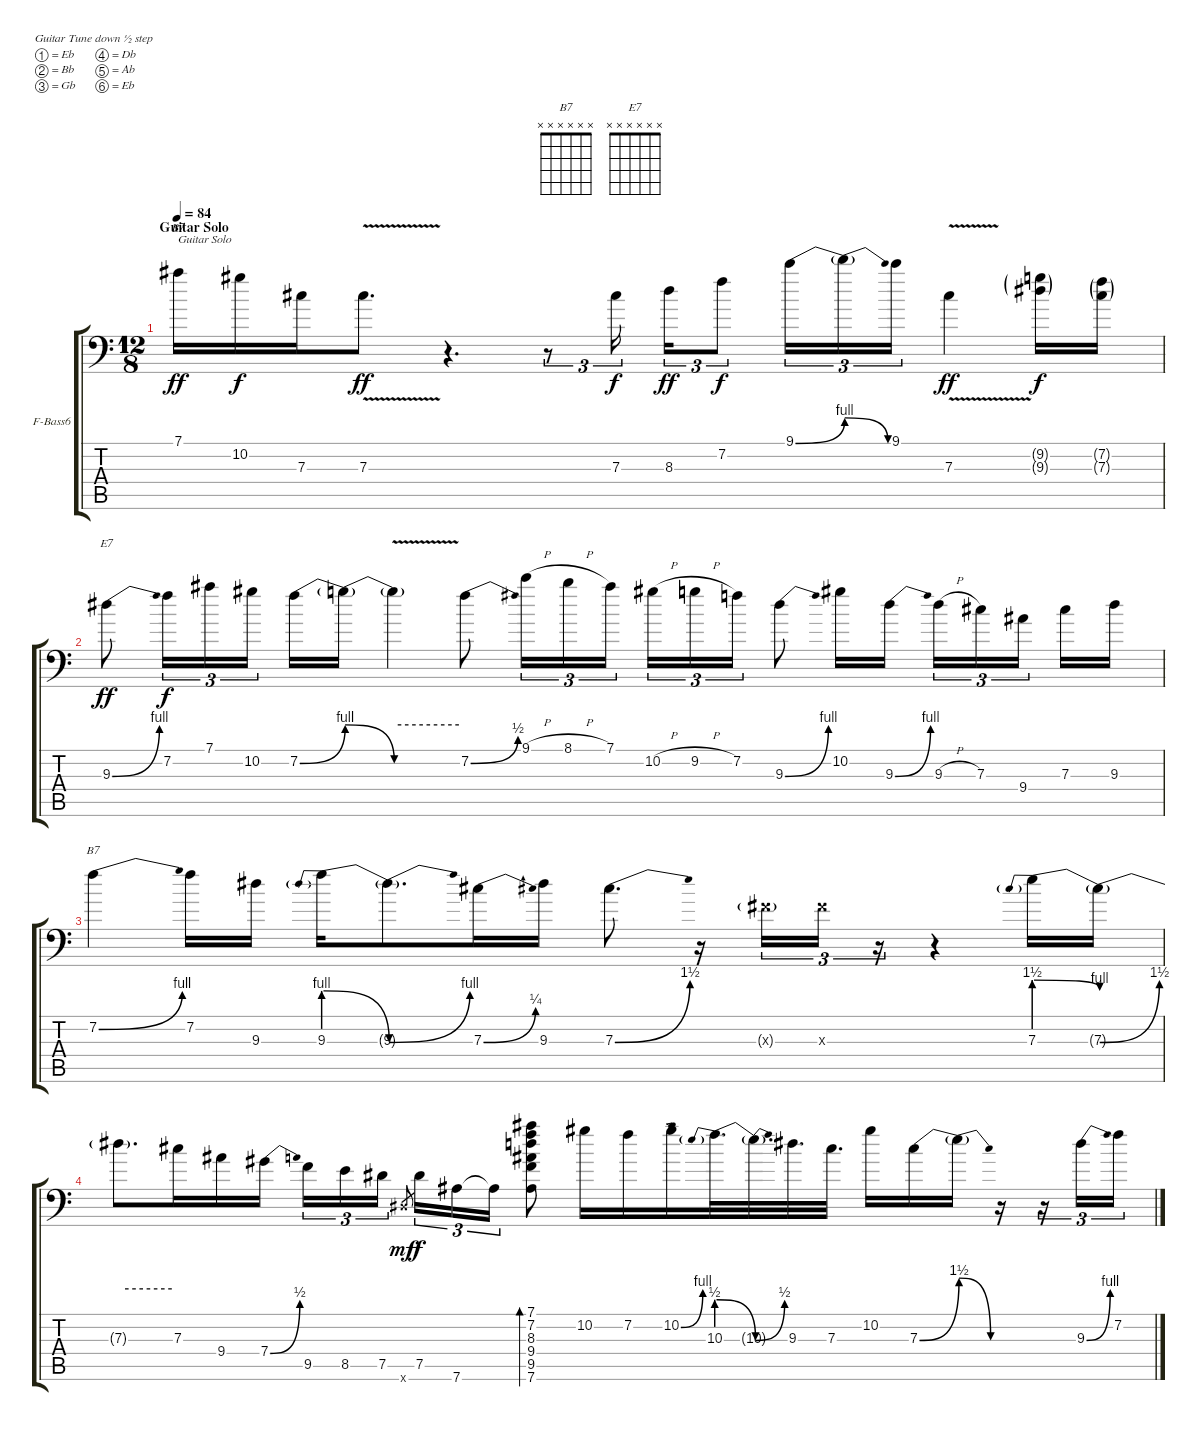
\bracketExtendMode groupsimilarinstruments
\firstSystemTrackNameOrientation horizontal
\otherSystemsTrackNameOrientation horizontal
\track ("Overdub" "F-Bass6") {instrument fretlessbass}
\staff {score tabs}
\tuning (Eb4 Bb3 Gb3 Db3 Ab2 Eb2)
\chord ("B7" x x x x x x)
\chord ("E7" x x x x x x)
\ts (12 8)
\section ("" "Guitar Solo")
\tempo 84
\clef f4
\ks c
7.1.16{ch "B7" txt "Guitar Solo" dy ff} 10.2.16{dy f} 7.3.16 7.3{v}.8{d dy ff} r.4{d} r.8{tu (3 2)} 7.3.16{tu (3 2) dy f} 8.3.16{tu (3 2) dy ff} 7.2.8{tu (3 2) dy f} 9.1{be (bend 0 0 60 4)}.16{tu (3 2)} 9.1{be (release 0 4 60 0) t}.16{tu (3 2)} 9.1.16{tu (3 2)} 7.3{v}.4{dy ff} (9.2{g} 9.3{g}).16{dy f} (7.2{g} 7.3{g}).16 |
9.3{be (bend 0 0 60 4)}.8{ch "E7" dy ff} 7.2.16{tu (3 2) dy f} 7.1.16{tu (3 2)} 10.2.16{tu (3 2)} 7.2{be (bend 0 0 60 4)}.16 7.2{be (release 0 4 60 0) t}.16 7.2{be (hold 0 4 60 4) v t}.4 7.2{be (bend 0 0 60 2)}.8 9.1{h}.16{tu (3 2)} 8.1{h}.16{tu (3 2)} 7.1.16{tu (3 2)} 10.2{h}.16{tu (3 2)} 9.2{h}.16{tu (3 2)} 7.2.16{tu (3 2)} 9.3{be (bend 0 0 60 4)}.8 10.2.16 9.3{be (bend 0 0 60 4)}.16 9.3{h}.16{tu (3 2)} 7.3.16{tu (3 2)} 9.4.16{tu (3 2)} 7.3.16 9.3.16 |
7.2{be (bend 0 0 60 4)}.4{ch "B7"} 7.2.16 9.3.16 9.3{be (prebendrelease 0 4 60 0)}.16 9.3{be (bend 0 0 60 4) t}.8{d} 7.3{be (bend 0 0 60 1)}.16 9.3.16 7.3{be (bend 0 0 60 6)}.8{d} r.16 0.3{g x}.16{tu (3 2)} 0.3{x}.16{tu (3 2)} r.16{tu (3 2)} r.4 7.3{be (prebendrelease 0 6 60 4)}.16 7.3{be (bend 0 0 60 6) t}.16 |
7.3{be (hold 0 4 60 4) t}.8{d} 7.3.16 9.4.16 7.4{be (bend 0 0 60 2)}.16 9.5.16{tu (3 2)} 8.5.16{tu (3 2)} 7.5.16{tu (3 2)} 0.6{x}.8{gr dy mf} 7.5.16{tu (3 2) dy f} 7.6.16{tu (3 2)} 7.6{t}.16{tu (3 2)} (7.1 7.2 8.3 9.4 9.5 7.6).8{bd 120} 10.2.16 7.2.16 10.2{be (bend 0 0 60 4)}.16 10.3{be (prebendrelease 0 2 60 0)}.32{d} 10.3{be (bend 0 0 60 2) t}.32{d} 9.3.32{d} 7.3.32{d} 10.2.16 7.3{be (bend 0 0 60 6)}.16 7.3{be (release 0 6 60 0) t}.16 r.16 r.16{tu (3 2)} 9.3{be (bend 0 0 60 4)}.16{tu (3 2)} 7.2.16{tu (3 2)}
